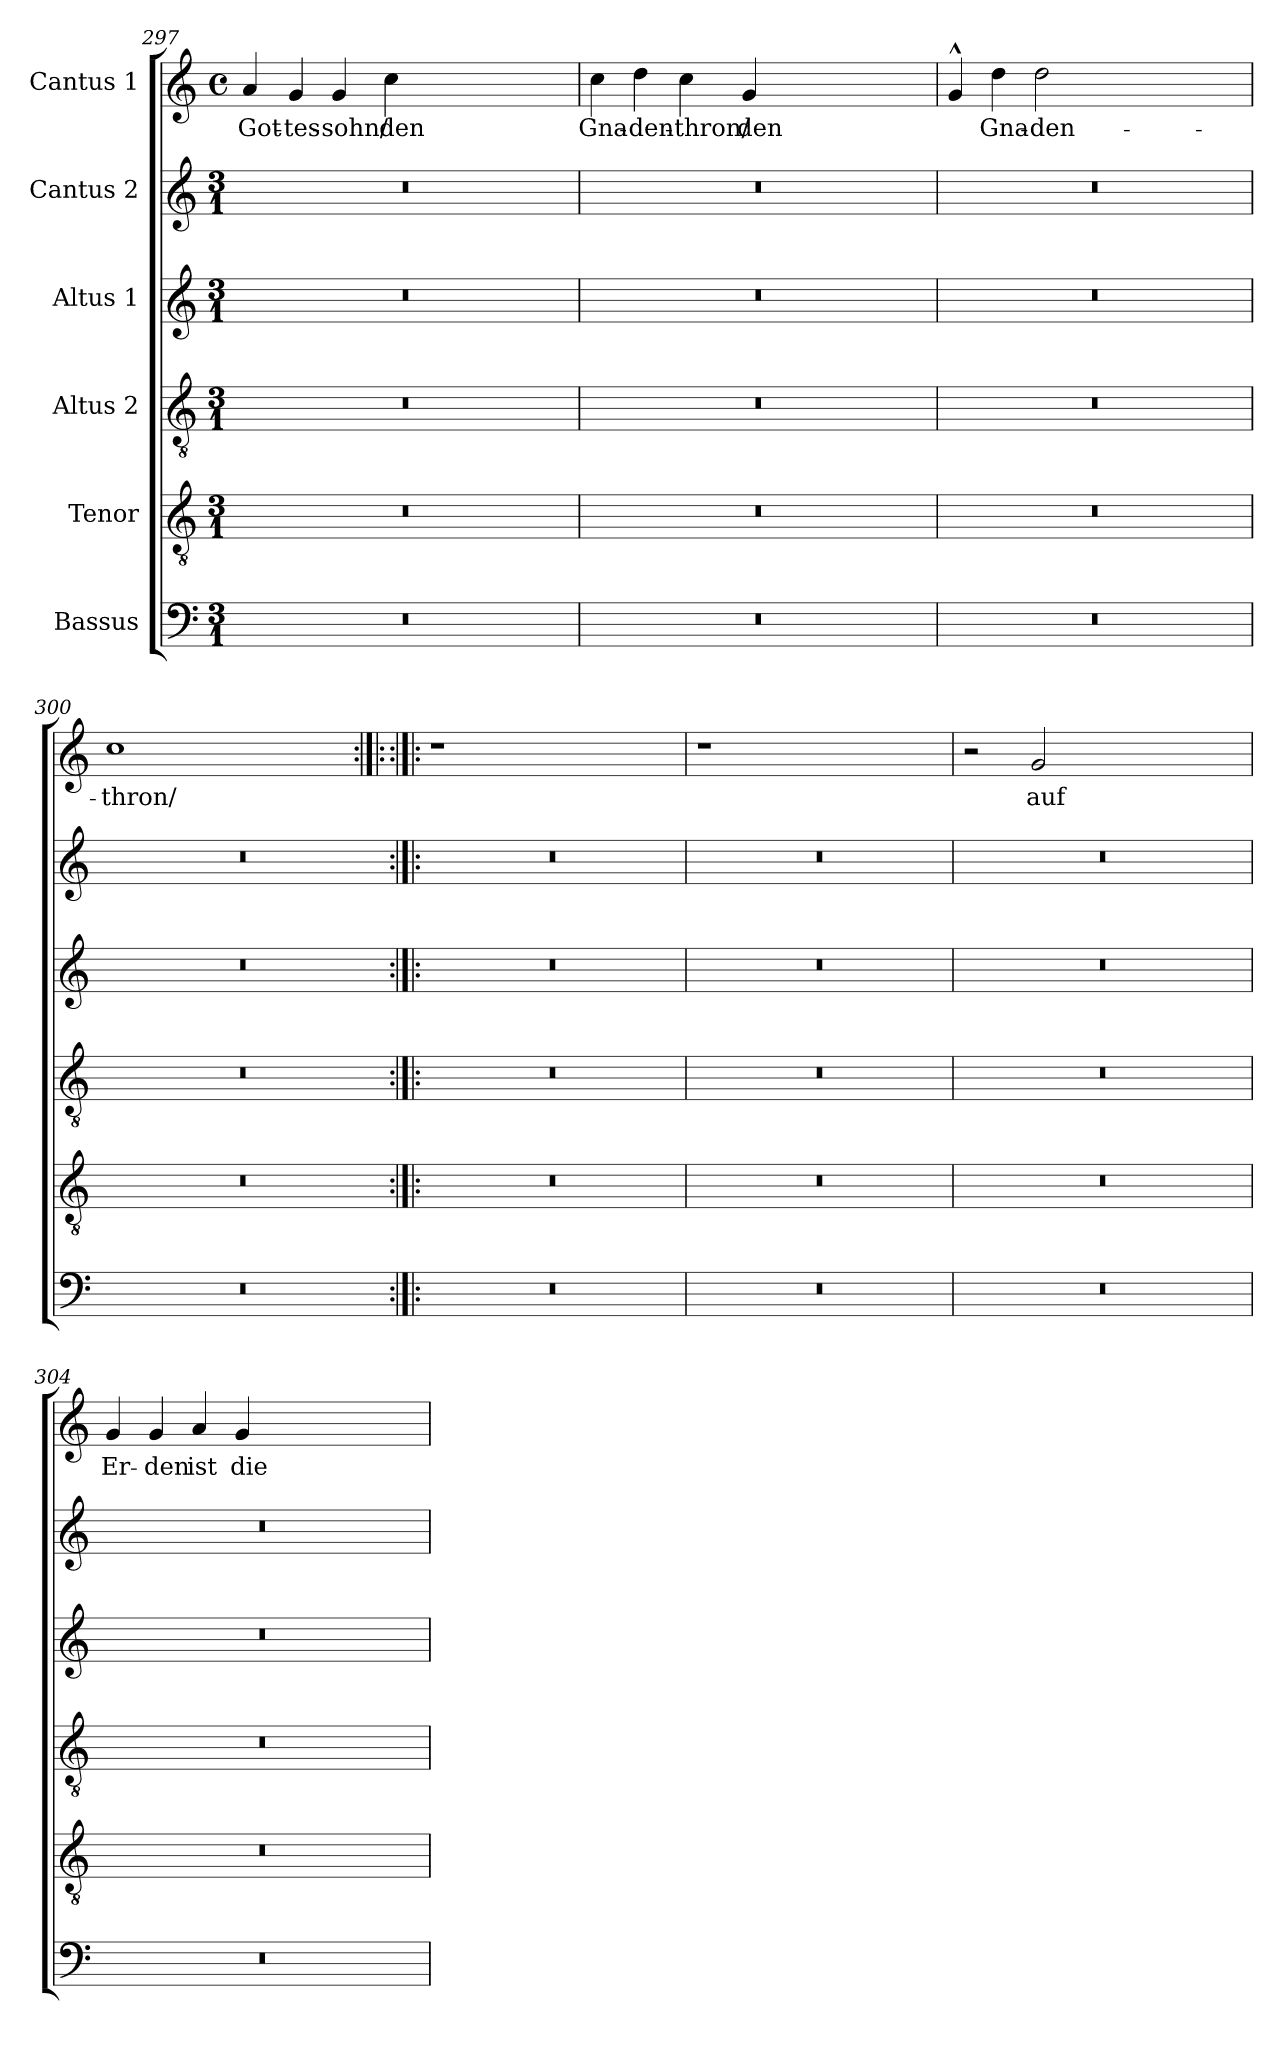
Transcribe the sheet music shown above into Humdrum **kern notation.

**kern	**kern	**kern	**kern	**kern	**kern	**text
*part6	*part5	*part4	*part3	*part2	*part1	*part1
*staff6	*staff5	*staff4	*staff3	*staff2	*staff1	*staff1
*I"Bassus	*I"Tenor	*I"Altus 2	*I"Altus 1	*I"Cantus 2	*I"Cantus 1	*
*clefF4	*clefGv2	*clefGv2	*clefG2	*clefG2	*clefG2	*
*M3/1	*M3/1	*M3/1	*M3/1	*M3/1	*M4/4	*
*	*	*	*	*	*met(c)	*
=297	=297	=297	=297	=297	=297	=297
!	!	!	!	!	!	!LO:LY:b:cj
0.r	0.r	0.r	0.r	0.r	4a/	Got-
!	!	!	!	!	!	!LO:LY:b:cj
.	.	.	.	.	4g/	-tes-
!	!	!	!	!	!	!LO:LY:b:cj
.	.	.	.	.	4g/	-sohn/
!	!	!	!	!	!	!LO:LY:b:cj
.	.	.	.	.	4cc\	den
.	.	.	.	.	0ryy	.
=298	=298	=298	=298	=298	=298	=298
!	!	!	!	!	!	!LO:LY:b:cj
0.r	0.r	0.r	0.r	0.r	4cc\	Gna-
!	!	!	!	!	!	!LO:LY:b:cj
.	.	.	.	.	4dd\	-den-
!	!	!	!	!	!	!LO:LY:b:cj
.	.	.	.	.	4cc\	-thron/
!	!	!	!	!	!	!LO:LY:b:cj
.	.	.	.	.	4g/	den
.	.	.	.	.	0ryy	.
!!LO:LB:g=z
=299	=299	=299	=299	=299	=299	=299
0.r	0.r	0.r	0.r	0.r	4g^^</	.
!	!	!	!	!	!	!LO:LY:b
.	.	.	.	.	4dd\	Gna-
!	!	!	!	!	!	!LO:LY:b:rj
.	.	.	.	.	2dd\	-den-
.	.	.	.	.	0ryy	.
=300	=300	=300	=300	=300	=300	=300
!	!	!	!	!	!	!LO:LY:b:cj
0.r	0.r	0.r	0.r	0.r	1cc	-thron/
.	.	.	.	.	0ryy	.
=301	=301	=301	=301	=301	=301:|!|:	=301:|!|:
0.r	0.r	0.r	0.r	0.r	1r	.
.	.	.	.	.	0ryy	.
=302	=302	=302	=302	=302	=302	=302
0.r	0.r	0.r	0.r	0.r	1r	.
.	.	.	.	.	0ryy	.
=303	=303	=303	=303	=303	=303	=303
0.r	0.r	0.r	0.r	0.r	2r	.
!	!	!	!	!	!	!LO:LY:b:cj
.	.	.	.	.	2g/	auf
.	.	.	.	.	0ryy	.
=304	=304	=304	=304	=304	=304	=304
!	!	!	!	!	!	!LO:LY:b:cj
0.r	0.r	0.r	0.r	0.r	4g/	Er-
!	!	!	!	!	!	!LO:LY:b:cj
.	.	.	.	.	4g/	-den
!	!	!	!	!	!	!LO:LY:b:cj
.	.	.	.	.	4a/	ist
!	!	!	!	!	!	!LO:LY:b:cj
.	.	.	.	.	4g/	die
.	.	.	.	.	0ryy	.
=	=	=	=	=	=	=
*-	*-	*-	*-	*-	*-	*-
